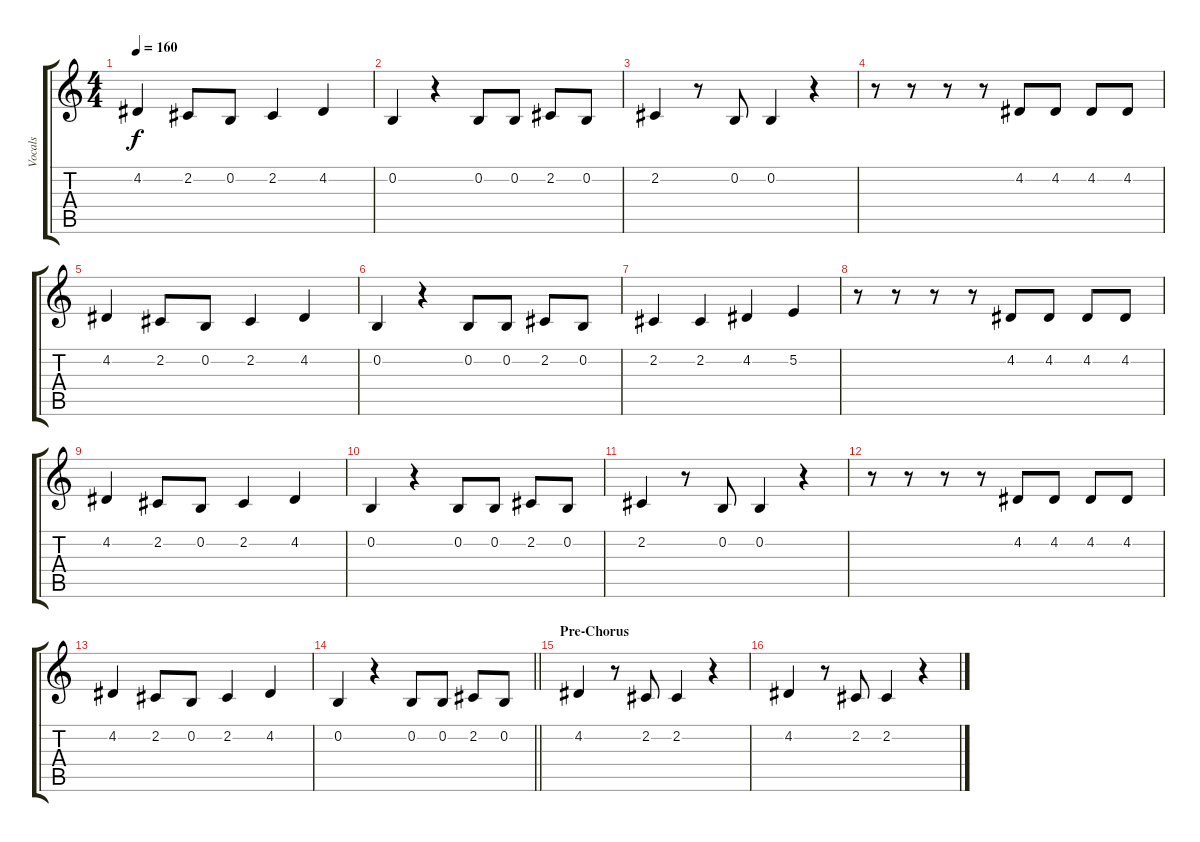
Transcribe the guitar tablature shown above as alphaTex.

\track ("Vocals" "Vocals") {instrument lead2sawtooth}
\staff {score tabs}
\tuning (E4 B3 G3 D3 A2 E2) {hide}
\ts (4 4)
\tempo 160
\clef g2
\ks c
4.2.4{dy f} 2.2.8 0.2.8 2.2.4 4.2.4 |
0.2.4 r.4 0.2.8 0.2.8 2.2.8 0.2.8 |
2.2.4 r.8 0.2.8 0.2.4 r.4 |
r.8 r.8 r.8 r.8 4.2.8 4.2.8 4.2.8 4.2.8 |
4.2.4 2.2.8 0.2.8 2.2.4 4.2.4 |
0.2.4 r.4 0.2.8 0.2.8 2.2.8 0.2.8 |
2.2.4 2.2.4 4.2.4 5.2.4 |
r.8 r.8 r.8 r.8 4.2.8 4.2.8 4.2.8 4.2.8 |
4.2.4 2.2.8 0.2.8 2.2.4 4.2.4 |
0.2.4 r.4 0.2.8 0.2.8 2.2.8 0.2.8 |
2.2.4 r.8 0.2.8 0.2.4 r.4 |
r.8 r.8 r.8 r.8 4.2.8 4.2.8 4.2.8 4.2.8 |
4.2.4 2.2.8 0.2.8 2.2.4 4.2.4 |
\barLineRight lightlight
0.2.4 r.4 0.2.8 0.2.8 2.2.8 0.2.8 |
\section ("" "Pre-Chorus")
4.2.4 r.8 2.2.8 2.2.4 r.4 |
4.2.4 r.8 2.2.8 2.2.4 r.4
